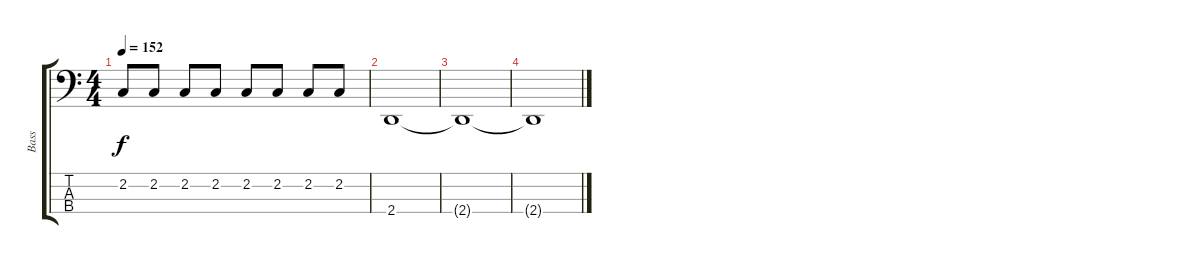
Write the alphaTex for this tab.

\track ("Bass" "Bass") {instrument electricbassfinger}
\staff {score tabs}
\tuning (Eb2 Bb1 F1 C1) {hide}
\ts (4 4)
\tempo 152
\clef f4
\ks c
2.2{t}.8{dy f} 2.2.8 2.2.8 2.2.8 2.2.8 2.2.8 2.2.8 2.2.8 |
2.4.1 |
2.4{t}.1 |
2.4{t}.1
